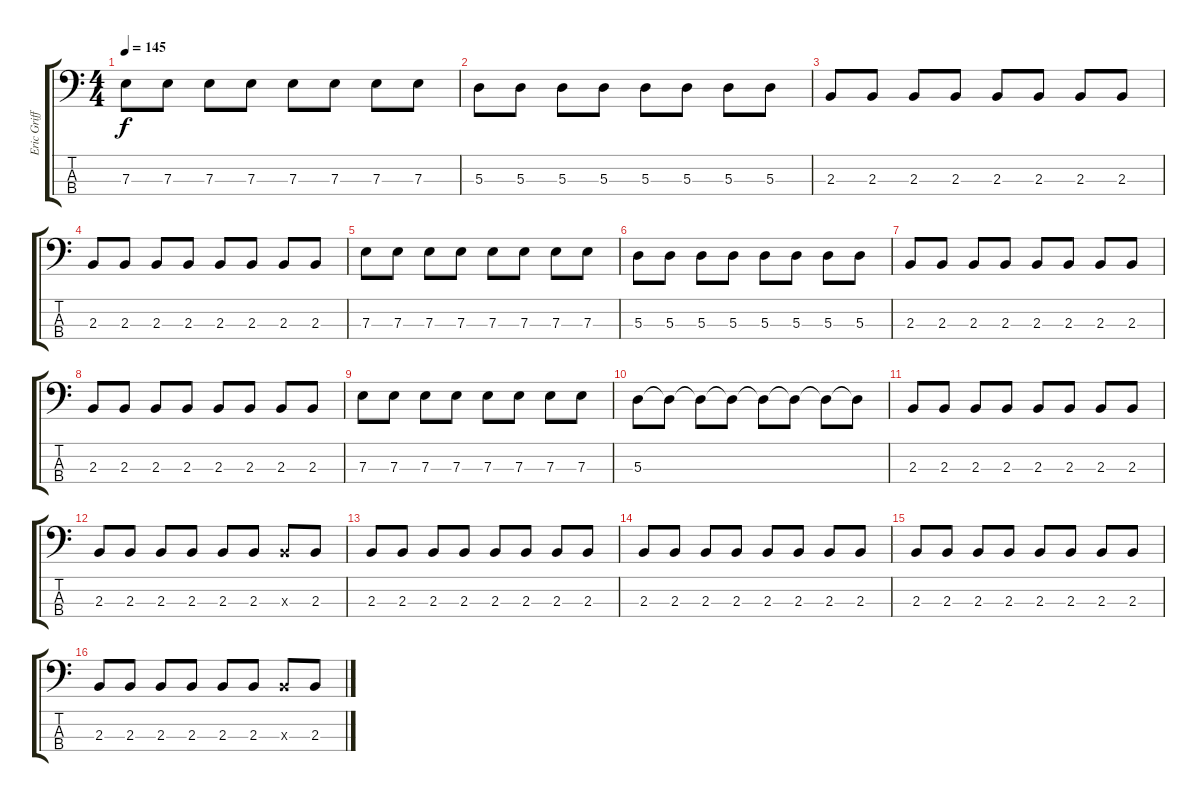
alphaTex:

\track ("Eric Griffin" "Eric Griff") {instrument electricbasspick}
\staff {score tabs}
\tuning (G2 D2 A1 E1) {hide}
\ts (4 4)
\tempo 145
\clef f4
\ks c
7.3.8{dy f} 7.3.8 7.3.8 7.3.8 7.3.8 7.3.8 7.3.8 7.3.8 |
5.3.8 5.3.8 5.3.8 5.3.8 5.3.8 5.3.8 5.3.8 5.3.8 |
2.3.8 2.3.8 2.3.8 2.3.8 2.3.8 2.3.8 2.3.8 2.3.8 |
2.3.8 2.3.8 2.3.8 2.3.8 2.3.8 2.3.8 2.3.8 2.3.8 |
7.3.8 7.3.8 7.3.8 7.3.8 7.3.8 7.3.8 7.3.8 7.3.8 |
5.3.8 5.3.8 5.3.8 5.3.8 5.3.8 5.3.8 5.3.8 5.3.8 |
2.3.8 2.3.8 2.3.8 2.3.8 2.3.8 2.3.8 2.3.8 2.3.8 |
2.3.8 2.3.8 2.3.8 2.3.8 2.3.8 2.3.8 2.3.8 2.3.8 |
7.3.8 7.3.8 7.3.8 7.3.8 7.3.8 7.3.8 7.3.8 7.3.8 |
5.3.8 5.3{t}.8 5.3{t}.8 5.3{t}.8 5.3{t}.8 5.3{t}.8 5.3{t}.8 5.3{t}.8 |
2.3.8 2.3.8 2.3.8 2.3.8 2.3.8 2.3.8 2.3.8 2.3.8 |
2.3.8 2.3.8 2.3.8 2.3.8 2.3.8 2.3.8 2.3{x}.8 2.3.8 |
2.3.8 2.3.8 2.3.8 2.3.8 2.3.8 2.3.8 2.3.8 2.3.8 |
2.3.8 2.3.8 2.3.8 2.3.8 2.3.8 2.3.8 2.3.8 2.3.8 |
2.3.8 2.3.8 2.3.8 2.3.8 2.3.8 2.3.8 2.3.8 2.3.8 |
2.3.8 2.3.8 2.3.8 2.3.8 2.3.8 2.3.8 2.3{x}.8 2.3.8
